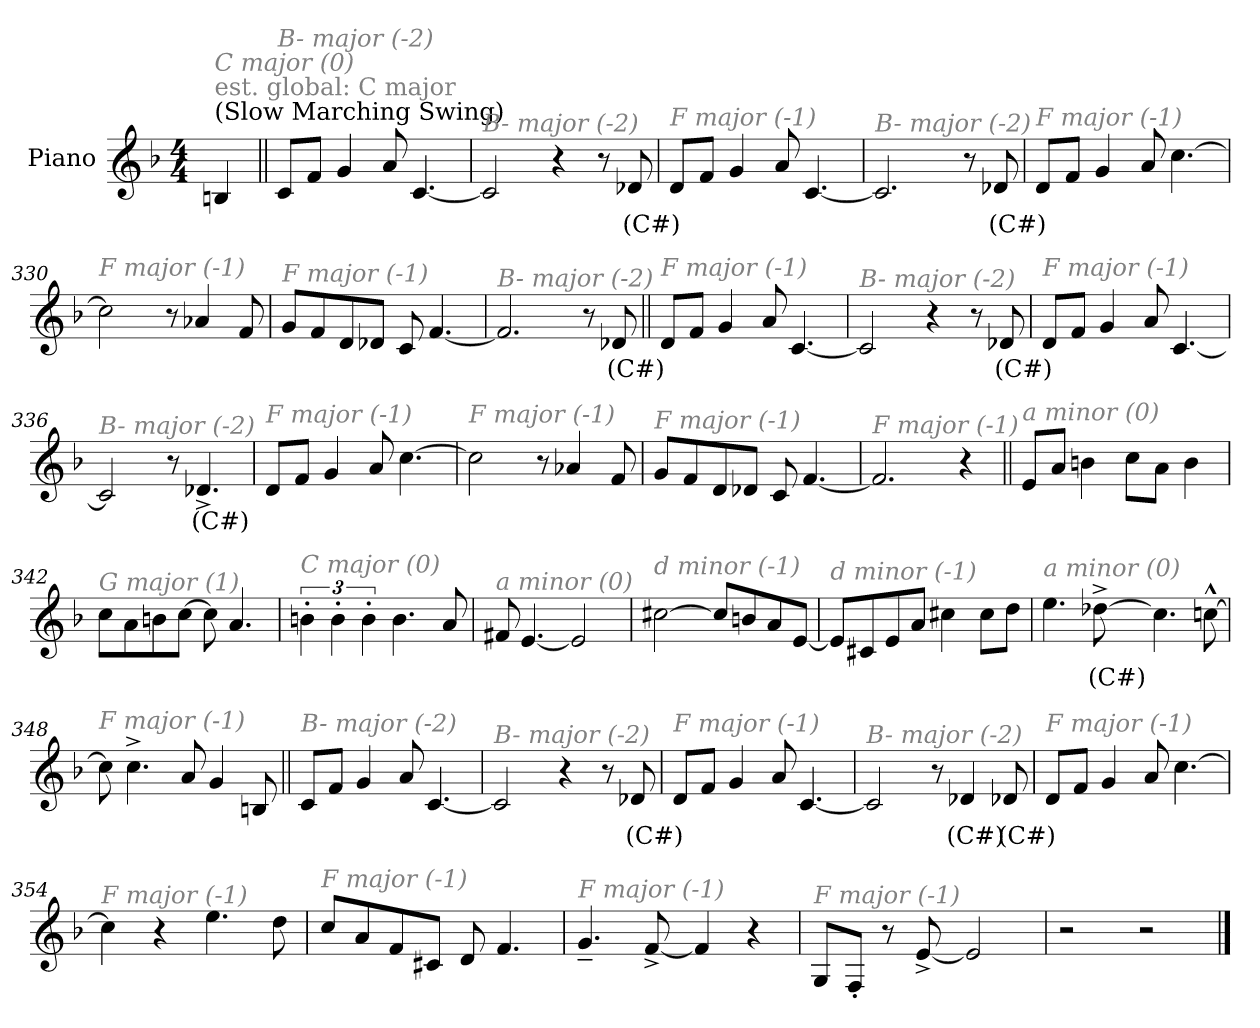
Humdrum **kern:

**kern	**text
*part1	*part1
*staff1	*staff1
*I"Piano	*
*I'Pno.	*
*clefG2	*
*k[b-]	*
*M4/4	*
*MM110	*
=1	=1
!LO:TX:a:t=(Slow Marching Swing)	!
!LO:TX:a:color=#808080:t=est. global&colon; C major	!
!LO:TX:i:color=#808080:t=C major (0)	!
4Bn/	.
=325||	=325||
!LO:TX:i:color=#808080:t=B- major (-2)	!
8c/L	.
8f/J	.
4g/	.
8a/	.
[4.c/	.
=326	=326
!LO:TX:i:color=#808080:t=B- major (-2)	!
2c/]	.
4r	.
8r	.
8d-Xi/	(C#)
=327	=327
!LO:TX:i:color=#808080:t=F major (-1)	!
8d/L	.
8f/J	.
4g/	.
8a/	.
[4.c/	.
=328	=328
!LO:TX:i:color=#808080:t=B- major (-2)	!
2.c/]	.
8r	.
8d-Xi/	(C#)
!!LO:LB:g=z
=329	=329
!LO:TX:i:color=#808080:t=F major (-1)	!
8d/L	.
8f/J	.
4g/	.
8a/	.
[4.cc\	.
=330	=330
!LO:TX:i:color=#808080:t=F major (-1)	!
2cc\]	.
8r	.
4a-X/	.
8f/	.
=331	=331
!LO:TX:i:color=#808080:t=F major (-1)	!
8g/L	.
8f/	.
8d/	.
8d-X/J	.
8c/	.
[4.f/	.
=332	=332
!LO:TX:i:color=#808080:t=B- major (-2)	!
2.f/]	.
8r	.
8d-Xi/	(C#)
!!LO:LB:g=z
=333||	=333||
!LO:TX:i:color=#808080:t=F major (-1)	!
8d/L	.
8f/J	.
4g/	.
8a/	.
[4.c/	.
=334	=334
!LO:TX:i:color=#808080:t=B- major (-2)	!
2c/]	.
4r	.
8r	.
8d-Xi/	(C#)
=335	=335
!LO:TX:i:color=#808080:t=F major (-1)	!
8d/L	.
8f/J	.
4g/	.
8a/	.
[4.c/	.
=336	=336
!LO:TX:i:color=#808080:t=B- major (-2)	!
2c/]	.
8r	.
4.d-X^i/	(C#)
!!LO:LB:g=z
=337	=337
!LO:TX:i:color=#808080:t=F major (-1)	!
8d/L	.
8f/J	.
4g/	.
8a/	.
[4.cc\	.
=338	=338
!LO:TX:i:color=#808080:t=F major (-1)	!
2cc\]	.
8r	.
4a-X/	.
8f/	.
=339	=339
!LO:TX:i:color=#808080:t=F major (-1)	!
8g/L	.
8f/	.
8d/	.
8d-X/J	.
8c/	.
[4.f/	.
=340	=340
!LO:TX:i:color=#808080:t=F major (-1)	!
2.f/]	.
4r	.
!!LO:LB:g=z
=341||	=341||
!LO:TX:i:color=#808080:t=a minor (0)	!
8e/L	.
8a/J	.
4bn\	.
8cc\L	.
8a\J	.
4b\	.
=342	=342
!LO:TX:i:color=#808080:t=G major (1)	!
8cc\L	.
8a\	.
8bn\	.
[8cc\J	.
8cc\]	.
4.a/	.
=343	=343
!LO:TX:i:color=#808080:t=C major (0)	!
6bn'\	.
6b'\	.
6b'\	.
4.b\	.
8a/	.
=344	=344
!LO:TX:i:color=#808080:t=a minor (0)	!
8f#X/	.
[4.e/	.
2e/]	.
!!LO:LB:g=z
=345	=345
!LO:TX:i:color=#808080:t=d minor (-1)	!
[2cc#X\	.
8cc#/L]	.
8bn/	.
8a/	.
[8e/J	.
=346	=346
!LO:TX:i:color=#808080:t=d minor (-1)	!
8e/L]	.
8c#X/	.
8e/	.
8a/J	.
4cc#X\	.
8cc#\L	.
8dd\J	.
=347	=347
!LO:TX:i:color=#808080:t=a minor (0)	!
4.ee\	.
[8dd-X^i\	(C#)
4.cc#\]	.
[8ccn^^\	.
=348	=348
!LO:TX:i:color=#808080:t=F major (-1)	!
8cc\]	.
4.cc^\	.
8a/	.
4g/	.
8Bn/	.
!!LO:LB:g=z
=349||	=349||
!LO:TX:i:color=#808080:t=B- major (-2)	!
8c/L	.
8f/J	.
4g/	.
8a/	.
[4.c/	.
=350	=350
!LO:TX:i:color=#808080:t=B- major (-2)	!
2c/]	.
4r	.
8r	.
8d-Xi/	(C#)
=351	=351
!LO:TX:i:color=#808080:t=F major (-1)	!
8d/L	.
8f/J	.
4g/	.
8a/	.
[4.c/	.
=352	=352
!LO:TX:i:color=#808080:t=B- major (-2)	!
2c/]	.
8r	.
4d-Xi/	(C#)
8d-Xi/	(C#)
!!LO:LB:g=z
=353	=353
!LO:TX:i:color=#808080:t=F major (-1)	!
8d/L	.
8f/J	.
4g/	.
8a/	.
[4.cc\	.
=354	=354
!LO:TX:i:color=#808080:t=F major (-1)	!
4cc\]	.
4r	.
4.ee\	.
8dd\	.
=355	=355
!LO:TX:i:color=#808080:t=F major (-1)	!
8cc/L	.
8a/	.
8f/	.
8c#X/J	.
8d/	.
4.f/	.
=356	=356
!LO:TX:i:color=#808080:t=F major (-1)	!
4.g~/	.
[8f^/	.
4f/]	.
4r	.
=357	=357
!LO:TX:i:color=#808080:t=F major (-1)	!
8G/L	.
8F'/J	.
8r	.
[8e^/	.
2e/]	.
=358	=358
2r	.
2r	.
==	==
*-	*-
